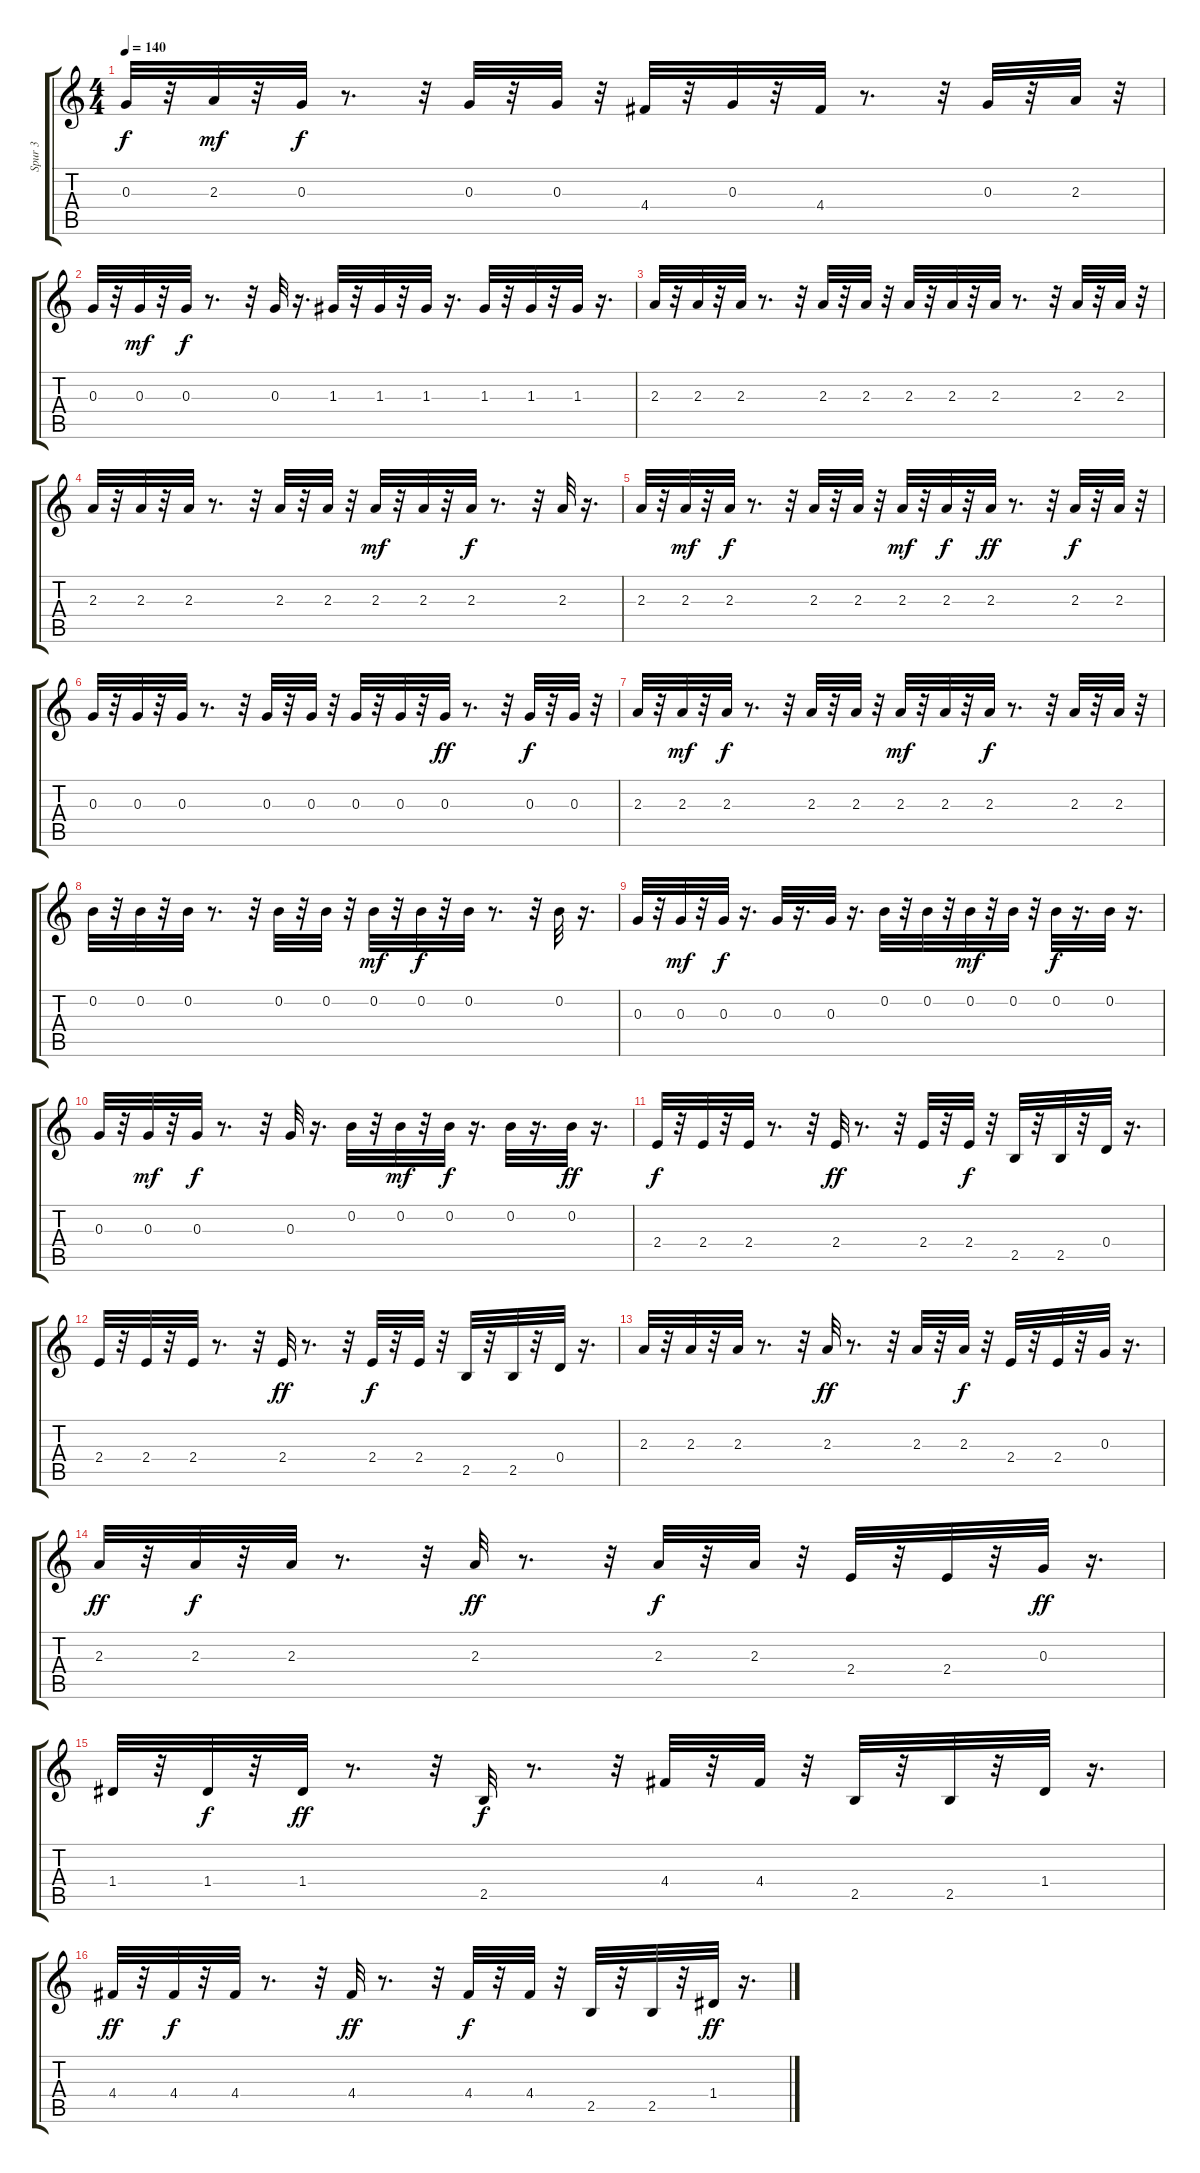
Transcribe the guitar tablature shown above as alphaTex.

\track ("Spur 3" "Spur 3") {instrument electricguitarclean}
\staff {score tabs}
\tuning (E4 B3 G3 D3 A2 E2) {hide}
\ts (4 4)
\tempo 140
\clef g2
\ks c
0.3.32{dy f} r.32 2.3.32{dy mf} r.32 0.3.32{dy f} r.8{d} r.32 0.3.32 r.32 0.3.32 r.32 4.4.32 r.32 0.3.32 r.32 4.4.32 r.8{d} r.32 0.3.32 r.32 2.3.32 r.32 |
0.3.32 r.32 0.3.32{dy mf} r.32 0.3.32{dy f} r.8{d} r.32 0.3.32 r.16{d} 1.3.32 r.32 1.3.32 r.32 1.3.32 r.16{d} 1.3.32 r.32 1.3.32 r.32 1.3.32 r.16{d} |
2.3.32 r.32 2.3.32 r.32 2.3.32 r.8{d} r.32 2.3.32 r.32 2.3.32 r.32 2.3.32 r.32 2.3.32 r.32 2.3.32 r.8{d} r.32 2.3.32 r.32 2.3.32 r.32 |
2.3.32 r.32 2.3.32 r.32 2.3.32 r.8{d} r.32 2.3.32 r.32 2.3.32 r.32 2.3.32{dy mf} r.32 2.3.32 r.32 2.3.32{dy f} r.8{d} r.32 2.3.32 r.16{d} |
2.3.32 r.32 2.3.32{dy mf} r.32 2.3.32{dy f} r.8{d} r.32 2.3.32 r.32 2.3.32 r.32 2.3.32{dy mf} r.32 2.3.32{dy f} r.32 2.3.32{dy ff} r.8{d} r.32 2.3.32{dy f} r.32 2.3.32 r.32 |
0.3.32 r.32 0.3.32 r.32 0.3.32 r.8{d} r.32 0.3.32 r.32 0.3.32 r.32 0.3.32 r.32 0.3.32 r.32 0.3.32{dy ff} r.8{d} r.32 0.3.32{dy f} r.32 0.3.32 r.32 |
2.3.32 r.32 2.3.32{dy mf} r.32 2.3.32{dy f} r.8{d} r.32 2.3.32 r.32 2.3.32 r.32 2.3.32{dy mf} r.32 2.3.32 r.32 2.3.32{dy f} r.8{d} r.32 2.3.32 r.32 2.3.32 r.32 |
0.2.32 r.32 0.2.32 r.32 0.2.32 r.8{d} r.32 0.2.32 r.32 0.2.32 r.32 0.2.32{dy mf} r.32 0.2.32{dy f} r.32 0.2.32 r.8{d} r.32 0.2.32 r.16{d} |
0.3.32 r.32 0.3.32{dy mf} r.32 0.3.32{dy f} r.16{d} 0.3.32 r.16{d} 0.3.32 r.16{d} 0.2.32 r.32 0.2.32 r.32 0.2.32{dy mf} r.32 0.2.32 r.32 0.2.32{dy f} r.16{d} 0.2.32 r.16{d} |
0.3.32 r.32 0.3.32{dy mf} r.32 0.3.32{dy f} r.8{d} r.32 0.3.32 r.16{d} 0.2.32 r.32 0.2.32{dy mf} r.32 0.2.32{dy f} r.16{d} 0.2.32 r.16{d} 0.2.32{dy ff} r.16{d} |
2.4.32{dy f} r.32 2.4.32 r.32 2.4.32 r.8{d} r.32 2.4.32{dy ff} r.8{d} r.32 2.4.32 r.32 2.4.32{dy f} r.32 2.5.32 r.32 2.5.32 r.32 0.4.32 r.16{d} |
2.4.32 r.32 2.4.32 r.32 2.4.32 r.8{d} r.32 2.4.32{dy ff} r.8{d} r.32 2.4.32{dy f} r.32 2.4.32 r.32 2.5.32 r.32 2.5.32 r.32 0.4.32 r.16{d} |
2.3.32 r.32 2.3.32 r.32 2.3.32 r.8{d} r.32 2.3.32{dy ff} r.8{d} r.32 2.3.32 r.32 2.3.32{dy f} r.32 2.4.32 r.32 2.4.32 r.32 0.3.32 r.16{d} |
2.3.32{dy ff} r.32 2.3.32{dy f} r.32 2.3.32 r.8{d} r.32 2.3.32{dy ff} r.8{d} r.32 2.3.32{dy f} r.32 2.3.32 r.32 2.4.32 r.32 2.4.32 r.32 0.3.32{dy ff} r.16{d} |
1.4.32 r.32 1.4.32{dy f} r.32 1.4.32{dy ff} r.8{d} r.32 2.5.32{dy f} r.8{d} r.32 4.4.32 r.32 4.4.32 r.32 2.5.32 r.32 2.5.32 r.32 1.4.32 r.16{d} |
4.4.32{dy ff} r.32 4.4.32{dy f} r.32 4.4.32 r.8{d} r.32 4.4.32{dy ff} r.8{d} r.32 4.4.32{dy f} r.32 4.4.32 r.32 2.5.32 r.32 2.5.32 r.32 1.4.32{dy ff} r.16{d}
